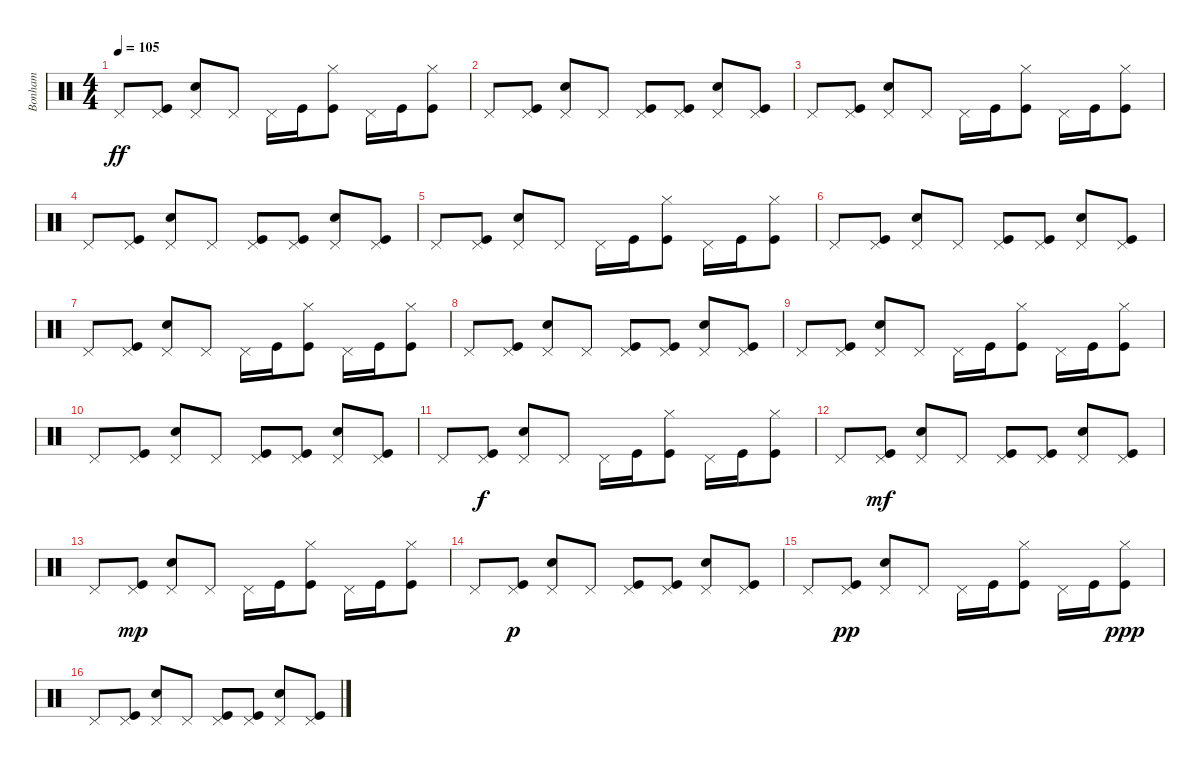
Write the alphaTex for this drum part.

\track ("Bonham" "Bonham") {instrument percussion}
\staff {score}
\articulation defaults
\ts (4 4)
\tempo 105
\clef neutral
\ks c "Pedal Hi-Hat (hit)".8{dy ff}
("Kick (hit)" "Pedal Hi-Hat (hit)").8 ("Snare (hit) 2" "Pedal Hi-Hat (hit)").8 "Pedal Hi-Hat (hit)".8 "Pedal Hi-Hat (hit)".16 "Kick (hit)".16 ("Kick (hit)" "Hi-Hat (closed)").8 "Pedal Hi-Hat (hit)".16 "Kick (hit)".16 ("Kick (hit)" "Hi-Hat (closed)").8 |
"Pedal Hi-Hat (hit)".8 ("Kick (hit)" "Pedal Hi-Hat (hit)").8 ("Snare (hit) 2" "Pedal Hi-Hat (hit)").8 "Pedal Hi-Hat (hit)".8 ("Kick (hit)" "Pedal Hi-Hat (hit)").8 ("Kick (hit)" "Pedal Hi-Hat (hit)").8 ("Snare (hit) 2" "Pedal Hi-Hat (hit)").8 ("Kick (hit)" "Pedal Hi-Hat (hit)").8 |
"Pedal Hi-Hat (hit)".8 ("Kick (hit)" "Pedal Hi-Hat (hit)").8 ("Snare (hit) 2" "Pedal Hi-Hat (hit)").8 "Pedal Hi-Hat (hit)".8 "Pedal Hi-Hat (hit)".16 "Kick (hit)".16 ("Kick (hit)" "Hi-Hat (closed)").8 "Pedal Hi-Hat (hit)".16 "Kick (hit)".16 ("Kick (hit)" "Hi-Hat (closed)").8 |
"Pedal Hi-Hat (hit)".8 ("Kick (hit)" "Pedal Hi-Hat (hit)").8 ("Snare (hit) 2" "Pedal Hi-Hat (hit)").8 "Pedal Hi-Hat (hit)".8 ("Kick (hit)" "Pedal Hi-Hat (hit)").8 ("Kick (hit)" "Pedal Hi-Hat (hit)").8 ("Snare (hit) 2" "Pedal Hi-Hat (hit)").8 ("Kick (hit)" "Pedal Hi-Hat (hit)").8 |
"Pedal Hi-Hat (hit)".8 ("Kick (hit)" "Pedal Hi-Hat (hit)").8 ("Snare (hit) 2" "Pedal Hi-Hat (hit)").8 "Pedal Hi-Hat (hit)".8 "Pedal Hi-Hat (hit)".16 "Kick (hit)".16 ("Kick (hit)" "Hi-Hat (closed)").8 "Pedal Hi-Hat (hit)".16 "Kick (hit)".16 ("Kick (hit)" "Hi-Hat (closed)").8 |
"Pedal Hi-Hat (hit)".8 ("Kick (hit)" "Pedal Hi-Hat (hit)").8 ("Snare (hit) 2" "Pedal Hi-Hat (hit)").8 "Pedal Hi-Hat (hit)".8 ("Kick (hit)" "Pedal Hi-Hat (hit)").8 ("Kick (hit)" "Pedal Hi-Hat (hit)").8 ("Snare (hit) 2" "Pedal Hi-Hat (hit)").8 ("Kick (hit)" "Pedal Hi-Hat (hit)").8 |
"Pedal Hi-Hat (hit)".8 ("Kick (hit)" "Pedal Hi-Hat (hit)").8 ("Snare (hit) 2" "Pedal Hi-Hat (hit)").8 "Pedal Hi-Hat (hit)".8 "Pedal Hi-Hat (hit)".16 "Kick (hit)".16 ("Kick (hit)" "Hi-Hat (closed)").8 "Pedal Hi-Hat (hit)".16 "Kick (hit)".16 ("Kick (hit)" "Hi-Hat (closed)").8 |
"Pedal Hi-Hat (hit)".8 ("Kick (hit)" "Pedal Hi-Hat (hit)").8 ("Snare (hit) 2" "Pedal Hi-Hat (hit)").8 "Pedal Hi-Hat (hit)".8 ("Kick (hit)" "Pedal Hi-Hat (hit)").8 ("Kick (hit)" "Pedal Hi-Hat (hit)").8 ("Snare (hit) 2" "Pedal Hi-Hat (hit)").8 ("Kick (hit)" "Pedal Hi-Hat (hit)").8 |
"Pedal Hi-Hat (hit)".8 ("Kick (hit)" "Pedal Hi-Hat (hit)").8 ("Snare (hit) 2" "Pedal Hi-Hat (hit)").8 "Pedal Hi-Hat (hit)".8 "Pedal Hi-Hat (hit)".16 "Kick (hit)".16 ("Kick (hit)" "Hi-Hat (closed)").8 "Pedal Hi-Hat (hit)".16 "Kick (hit)".16 ("Kick (hit)" "Hi-Hat (closed)").8 |
"Pedal Hi-Hat (hit)".8 ("Kick (hit)" "Pedal Hi-Hat (hit)").8 ("Snare (hit) 2" "Pedal Hi-Hat (hit)").8 "Pedal Hi-Hat (hit)".8 ("Kick (hit)" "Pedal Hi-Hat (hit)").8 ("Kick (hit)" "Pedal Hi-Hat (hit)").8 ("Snare (hit) 2" "Pedal Hi-Hat (hit)").8 ("Kick (hit)" "Pedal Hi-Hat (hit)").8 |
"Pedal Hi-Hat (hit)".8 ("Kick (hit)" "Pedal Hi-Hat (hit)").8{dy f} ("Snare (hit) 2" "Pedal Hi-Hat (hit)").8 "Pedal Hi-Hat (hit)".8 "Pedal Hi-Hat (hit)".16 "Kick (hit)".16 ("Kick (hit)" "Hi-Hat (closed)").8 "Pedal Hi-Hat (hit)".16 "Kick (hit)".16 ("Kick (hit)" "Hi-Hat (closed)").8 |
"Pedal Hi-Hat (hit)".8 ("Kick (hit)" "Pedal Hi-Hat (hit)").8{dy mf} ("Snare (hit) 2" "Pedal Hi-Hat (hit)").8 "Pedal Hi-Hat (hit)".8 ("Kick (hit)" "Pedal Hi-Hat (hit)").8 ("Kick (hit)" "Pedal Hi-Hat (hit)").8 ("Snare (hit) 2" "Pedal Hi-Hat (hit)").8 ("Kick (hit)" "Pedal Hi-Hat (hit)").8 |
"Pedal Hi-Hat (hit)".8 ("Kick (hit)" "Pedal Hi-Hat (hit)").8{dy mp} ("Snare (hit) 2" "Pedal Hi-Hat (hit)").8 "Pedal Hi-Hat (hit)".8 "Pedal Hi-Hat (hit)".16 "Kick (hit)".16 ("Kick (hit)" "Hi-Hat (closed)").8 "Pedal Hi-Hat (hit)".16 "Kick (hit)".16 ("Kick (hit)" "Hi-Hat (closed)").8 |
"Pedal Hi-Hat (hit)".8 ("Kick (hit)" "Pedal Hi-Hat (hit)").8{dy p} ("Snare (hit) 2" "Pedal Hi-Hat (hit)").8 "Pedal Hi-Hat (hit)".8 ("Kick (hit)" "Pedal Hi-Hat (hit)").8 ("Kick (hit)" "Pedal Hi-Hat (hit)").8 ("Snare (hit) 2" "Pedal Hi-Hat (hit)").8 ("Kick (hit)" "Pedal Hi-Hat (hit)").8 |
"Pedal Hi-Hat (hit)".8 ("Kick (hit)" "Pedal Hi-Hat (hit)").8{dy pp} ("Snare (hit) 2" "Pedal Hi-Hat (hit)").8 "Pedal Hi-Hat (hit)".8 "Pedal Hi-Hat (hit)".16 "Kick (hit)".16 ("Kick (hit)" "Hi-Hat (closed)").8 "Pedal Hi-Hat (hit)".16 "Kick (hit)".16 ("Kick (hit)" "Hi-Hat (closed)").8{dy ppp} |
"Pedal Hi-Hat (hit)".8 ("Kick (hit)" "Pedal Hi-Hat (hit)").8 ("Snare (hit) 2" "Pedal Hi-Hat (hit)").8 "Pedal Hi-Hat (hit)".8 ("Kick (hit)" "Pedal Hi-Hat (hit)").8 ("Kick (hit)" "Pedal Hi-Hat (hit)").8 ("Snare (hit) 2" "Pedal Hi-Hat (hit)").8 ("Kick (hit)" "Pedal Hi-Hat (hit)").8
